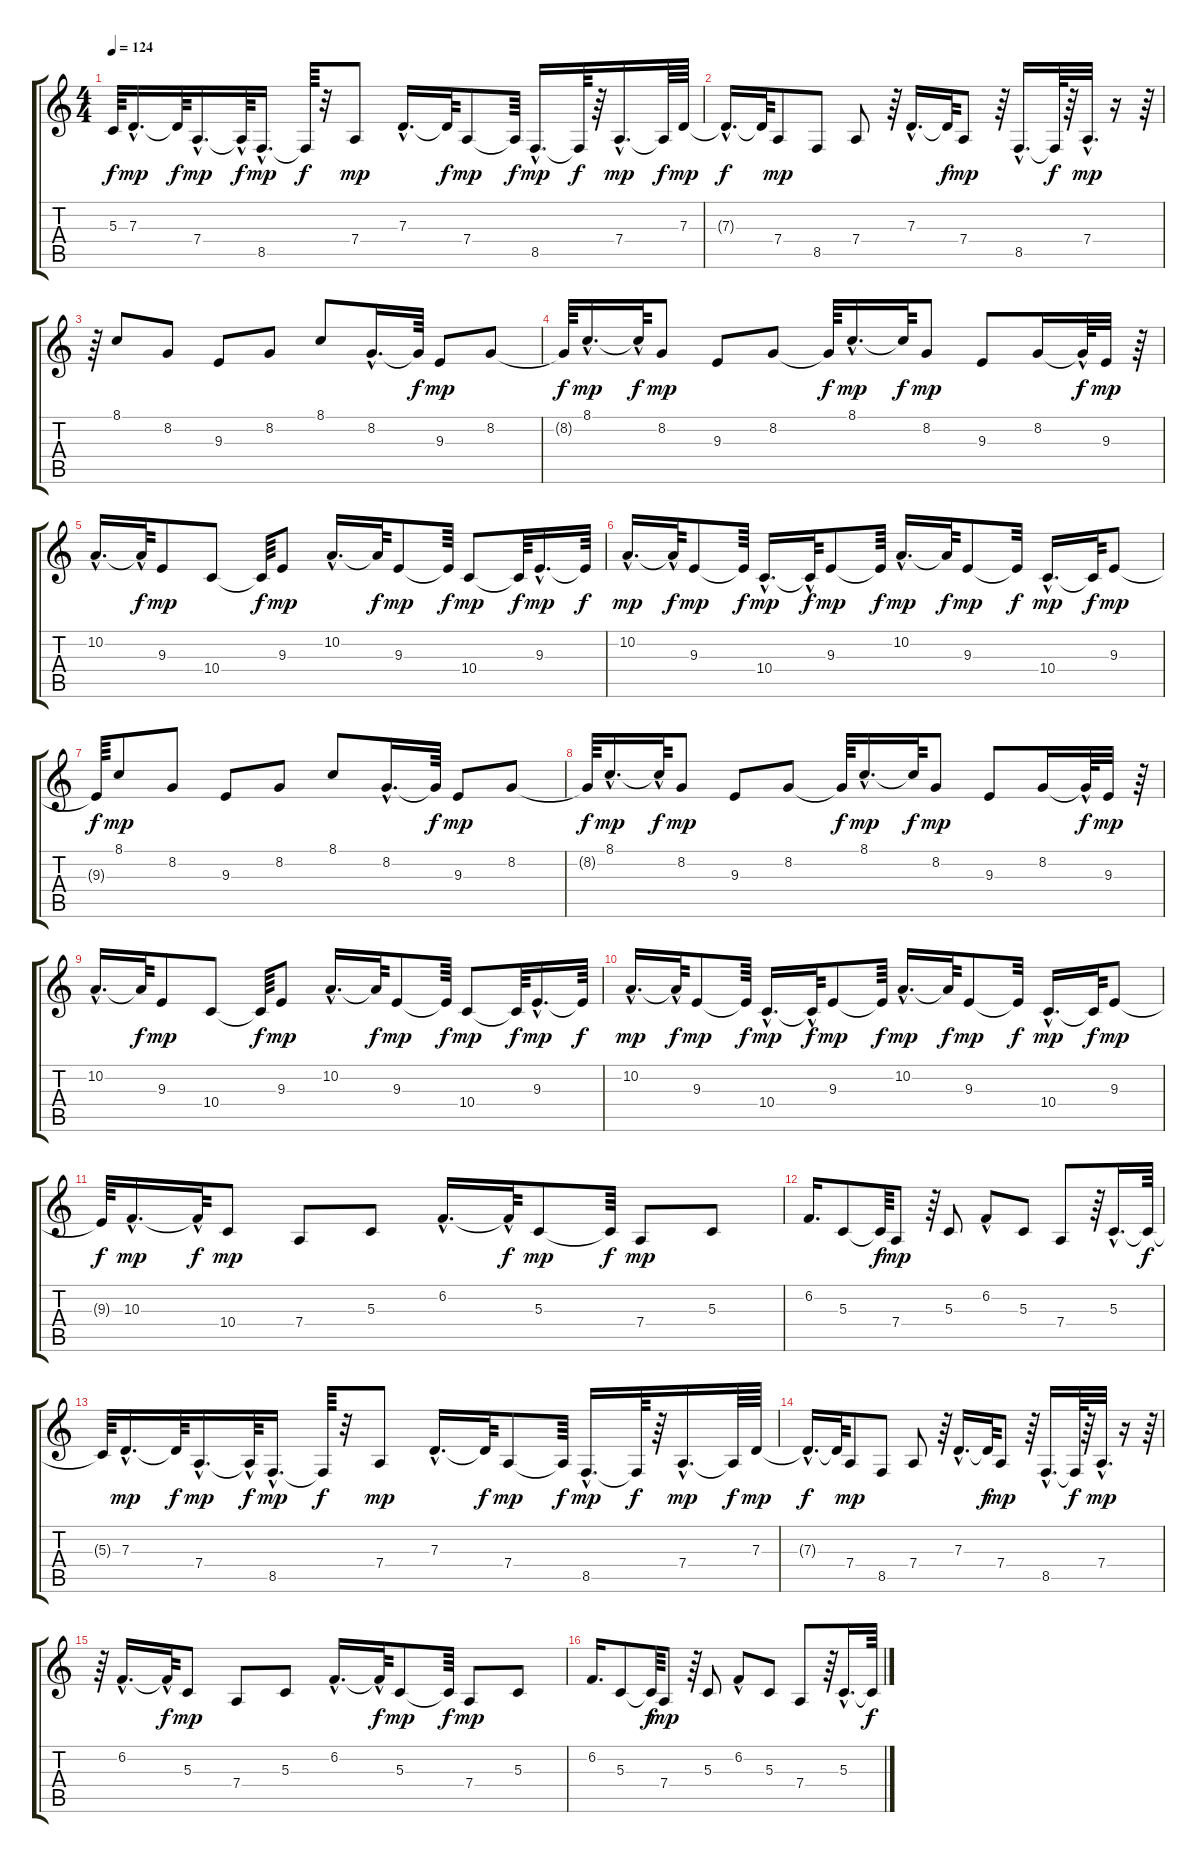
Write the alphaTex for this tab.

\track "" {instrument altosax}
\staff {score tabs}
\tuning (E4 B3 G3 D3 A2 E2) {hide}
\ts (4 4)
\tempo 124
\clef g2
\ks c
5.3{t}.64{dy f} 7.3{hac}.16{d dy mp} 7.3{t}.64{dy f} 7.4{hac}.16{d dy mp} 7.4{hac t}.64{dy f} 8.5{hac}.16{d dy mp} 8.5{t}.64{dy f} r.32 7.4.8{dy mp} 7.3{hac}.16{d} 7.3{t}.64{dy f} 7.4.8{dy mp} 7.4{t}.64{dy f} 8.5{hac}.16{d dy mp} 8.5{t}.64{dy f} r.64 7.4{hac}.16{d dy mp} 7.4{t}.64{dy f} 7.3.64{dy mp} |
7.3{hac t}.16{d dy f} 7.3{t}.64 7.4.8{dy mp} 8.5.8 7.4.8 r.64 7.3{hac}.16{d} 7.3{t}.64{dy f} 7.4.8{dy mp} r.64 8.5{hac}.16{d} 8.5{t}.64{dy f} r.64 7.4{hac}.32{d dy mp} r.16 r.64 |
r.64 8.1.8 8.2.8 9.3.8 8.2.8 8.1.8 8.2{hac}.16{d} 8.2{t}.64{dy f} 9.3.8{dy mp} 8.2.8 |
8.2{t}.64{dy f} 8.1{hac}.16{d dy mp} 8.1{hac t}.64{dy f} 8.2.8{dy mp} 9.3.8 8.2.8 8.2{t}.64{dy f} 8.1{hac}.16{d dy mp} 8.1{t}.64{dy f} 8.2.8{dy mp} 9.3.8 8.2.16 8.2{hac t}.64{dy f} 9.3.32{dy mp} r.64 |
10.2{hac}.16{d} 10.2{hac t}.64{dy f} 9.3.8{dy mp} 10.4.8 10.4{t}.64{dy f} 9.3.8{dy mp} 10.2{hac}.16{d} 10.2{t}.64{dy f} 9.3.8{dy mp} 9.3{t}.64{dy f} 10.4.8{dy mp} 10.4{t}.64{dy f} 9.3{hac}.16{d dy mp} 9.3{t}.64{dy f} |
10.2{hac}.16{d dy mp} 10.2{hac t}.64{dy f} 9.3.8{dy mp} 9.3{t}.64{dy f} 10.4{hac}.16{d dy mp} 10.4{hac t}.64{dy f} 9.3.8{dy mp} 9.3{t}.64{dy f} 10.2{hac}.16{d dy mp} 10.2{t}.64{dy f} 9.3.8{dy mp} 9.3{t}.32{dy f} 10.4{hac}.16{d dy mp} 10.4{t}.64{dy f} 9.3.8{dy mp} |
9.3{t}.64{dy f} 8.1.8{dy mp} 8.2.8 9.3.8 8.2.8 8.1.8 8.2{hac}.16{d} 8.2{t}.64{dy f} 9.3.8{dy mp} 8.2.8 |
8.2{t}.64{dy f} 8.1{hac}.16{d dy mp} 8.1{hac t}.64{dy f} 8.2.8{dy mp} 9.3.8 8.2.8 8.2{t}.64{dy f} 8.1{hac}.16{d dy mp} 8.1{t}.64{dy f} 8.2.8{dy mp} 9.3.8 8.2.16 8.2{hac t}.64{dy f} 9.3.32{dy mp} r.64 |
10.2{hac}.16{d} 10.2{t}.64{dy f} 9.3.8{dy mp} 10.4.8 10.4{t}.64{dy f} 9.3.8{dy mp} 10.2{hac}.16{d} 10.2{t}.64{dy f} 9.3.8{dy mp} 9.3{t}.64{dy f} 10.4.8{dy mp} 10.4{t}.64{dy f} 9.3{hac}.16{d dy mp} 9.3{t}.64{dy f} |
10.2{hac}.16{d dy mp} 10.2{hac t}.64{dy f} 9.3.8{dy mp} 9.3{t}.64{dy f} 10.4{hac}.16{d dy mp} 10.4{hac t}.64{dy f} 9.3.8{dy mp} 9.3{t}.64{dy f} 10.2{hac}.16{d dy mp} 10.2{t}.64{dy f} 9.3.8{dy mp} 9.3{t}.32{dy f} 10.4{hac}.16{d dy mp} 10.4{t}.64{dy f} 9.3.8{dy mp} |
9.3{t}.64{dy f} 10.3{hac}.16{d dy mp} 10.3{hac t}.64{dy f} 10.4.8{dy mp} 7.4.8 5.3.8 6.2{hac}.16{d} 6.2{hac t}.64{dy f} 5.3.8{dy mp} 5.3{t}.64{dy f} 7.4.8{dy mp} 5.3.8 |
6.2.16{d} 5.3.8 5.3{t}.64{dy f} 7.4.8{dy mp} r.64 5.3.8 6.2{hac}.8 5.3.8 7.4.8 r.64 5.3{hac}.16{d} 5.3{t}.64{dy f} |
5.3{t}.64 7.3{hac}.16{d dy mp} 7.3{t}.64{dy f} 7.4{hac}.16{d dy mp} 7.4{hac t}.64{dy f} 8.5{hac}.16{d dy mp} 8.5{t}.64{dy f} r.32 7.4.8{dy mp} 7.3{hac}.16{d} 7.3{t}.64{dy f} 7.4.8{dy mp} 7.4{t}.64{dy f} 8.5{hac}.16{d dy mp} 8.5{t}.64{dy f} r.64 7.4{hac}.16{d dy mp} 7.4{t}.64{dy f} 7.3.64{dy mp} |
7.3{hac t}.16{d dy f} 7.3{t}.64 7.4.8{dy mp} 8.5.8 7.4.8 r.64 7.3{hac}.16{d} 7.3{t}.64{dy f} 7.4.8{dy mp} r.64 8.5{hac}.16{d} 8.5{t}.64{dy f} r.64 7.4{hac}.32{d dy mp} r.16 r.64 |
r.64 6.2{hac}.16{d} 6.2{hac t}.64{dy f} 5.3.8{dy mp} 7.4.8 5.3.8 6.2{hac}.16{d} 6.2{hac t}.64{dy f} 5.3.8{dy mp} 5.3{t}.64{dy f} 7.4.8{dy mp} 5.3.8 |
6.2.16{d} 5.3.8 5.3{t}.64{dy f} 7.4.8{dy mp} r.64 5.3.8 6.2{hac}.8 5.3.8 7.4.8 r.64 5.3{hac}.16{d} 5.3{t}.64{dy f}
